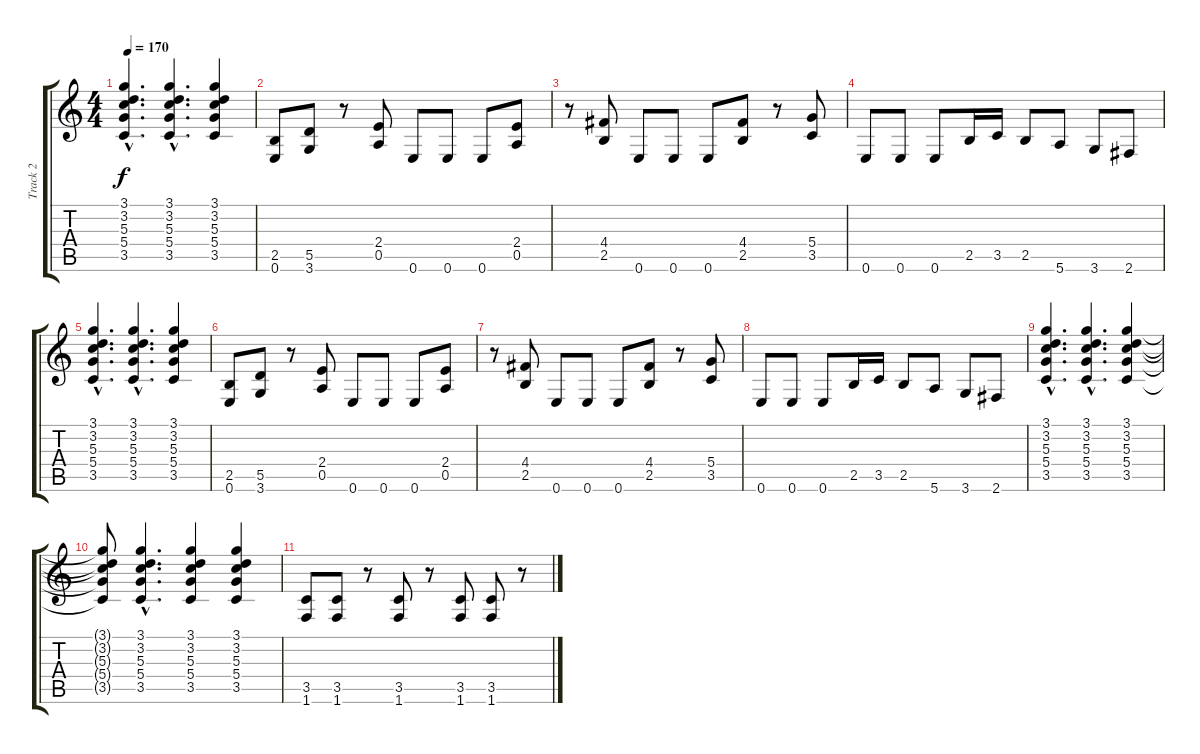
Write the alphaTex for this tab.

\track ("Track 2" "Track 2") {instrument overdrivenguitar}
\staff {score tabs}
\tuning (E4 B3 G3 D3 A2 E2) {hide}
\ts (4 4)
\tempo 170
\clef g2
\ks c
(3.1{hac} 3.2{hac} 5.3{hac} 5.4{hac} 3.5{hac}).4{d dy f} (3.1{hac} 3.2{hac} 5.3{hac} 5.4{hac} 3.5{hac}).4{d} (3.1 3.2 5.3 5.4 3.5).4 |
(2.5 0.6).8 (5.5 3.6).8 r.8 (2.4 0.5).8 0.6.8 0.6.8 0.6.8 (2.4 0.5).8 |
r.8 (4.4 2.5).8 0.6.8 0.6.8 0.6.8 (4.4 2.5).8 r.8 (5.4 3.5).8 |
0.6.8 0.6.8 0.6.8 2.5.16 3.5.16 2.5.8 5.6.8 3.6.8 2.6.8 |
(3.1{hac} 3.2{hac} 5.3{hac} 5.4{hac} 3.5{hac}).4{d} (3.1{hac} 3.2{hac} 5.3{hac} 5.4{hac} 3.5{hac}).4{d} (3.1 3.2 5.3 5.4 3.5).4 |
(2.5 0.6).8 (5.5 3.6).8 r.8 (2.4 0.5).8 0.6.8 0.6.8 0.6.8 (2.4 0.5).8 |
r.8 (4.4 2.5).8 0.6.8 0.6.8 0.6.8 (4.4 2.5).8 r.8 (5.4 3.5).8 |
0.6.8 0.6.8 0.6.8 2.5.16 3.5.16 2.5.8 5.6.8 3.6.8 2.6.8 |
(3.1{hac} 3.2{hac} 5.3{hac} 5.4{hac} 3.5{hac}).4{d} (3.1{hac} 3.2{hac} 5.3{hac} 5.4{hac} 3.5{hac}).4{d} (3.1 3.2 5.3 5.4 3.5).4 |
(3.1{t} 3.2{t} 5.3{t} 5.4{t} 3.5{t}).8 (3.1{hac} 3.2{hac} 5.3{hac} 5.4{hac} 3.5{hac}).4{d} (3.1 3.2 5.3 5.4 3.5).4 (3.1 3.2 5.3 5.4 3.5).4 |
(3.5 1.6).8 (3.5 1.6).8 r.8 (3.5 1.6).8 r.8 (3.5 1.6).8 (3.5 1.6).8 r.8
